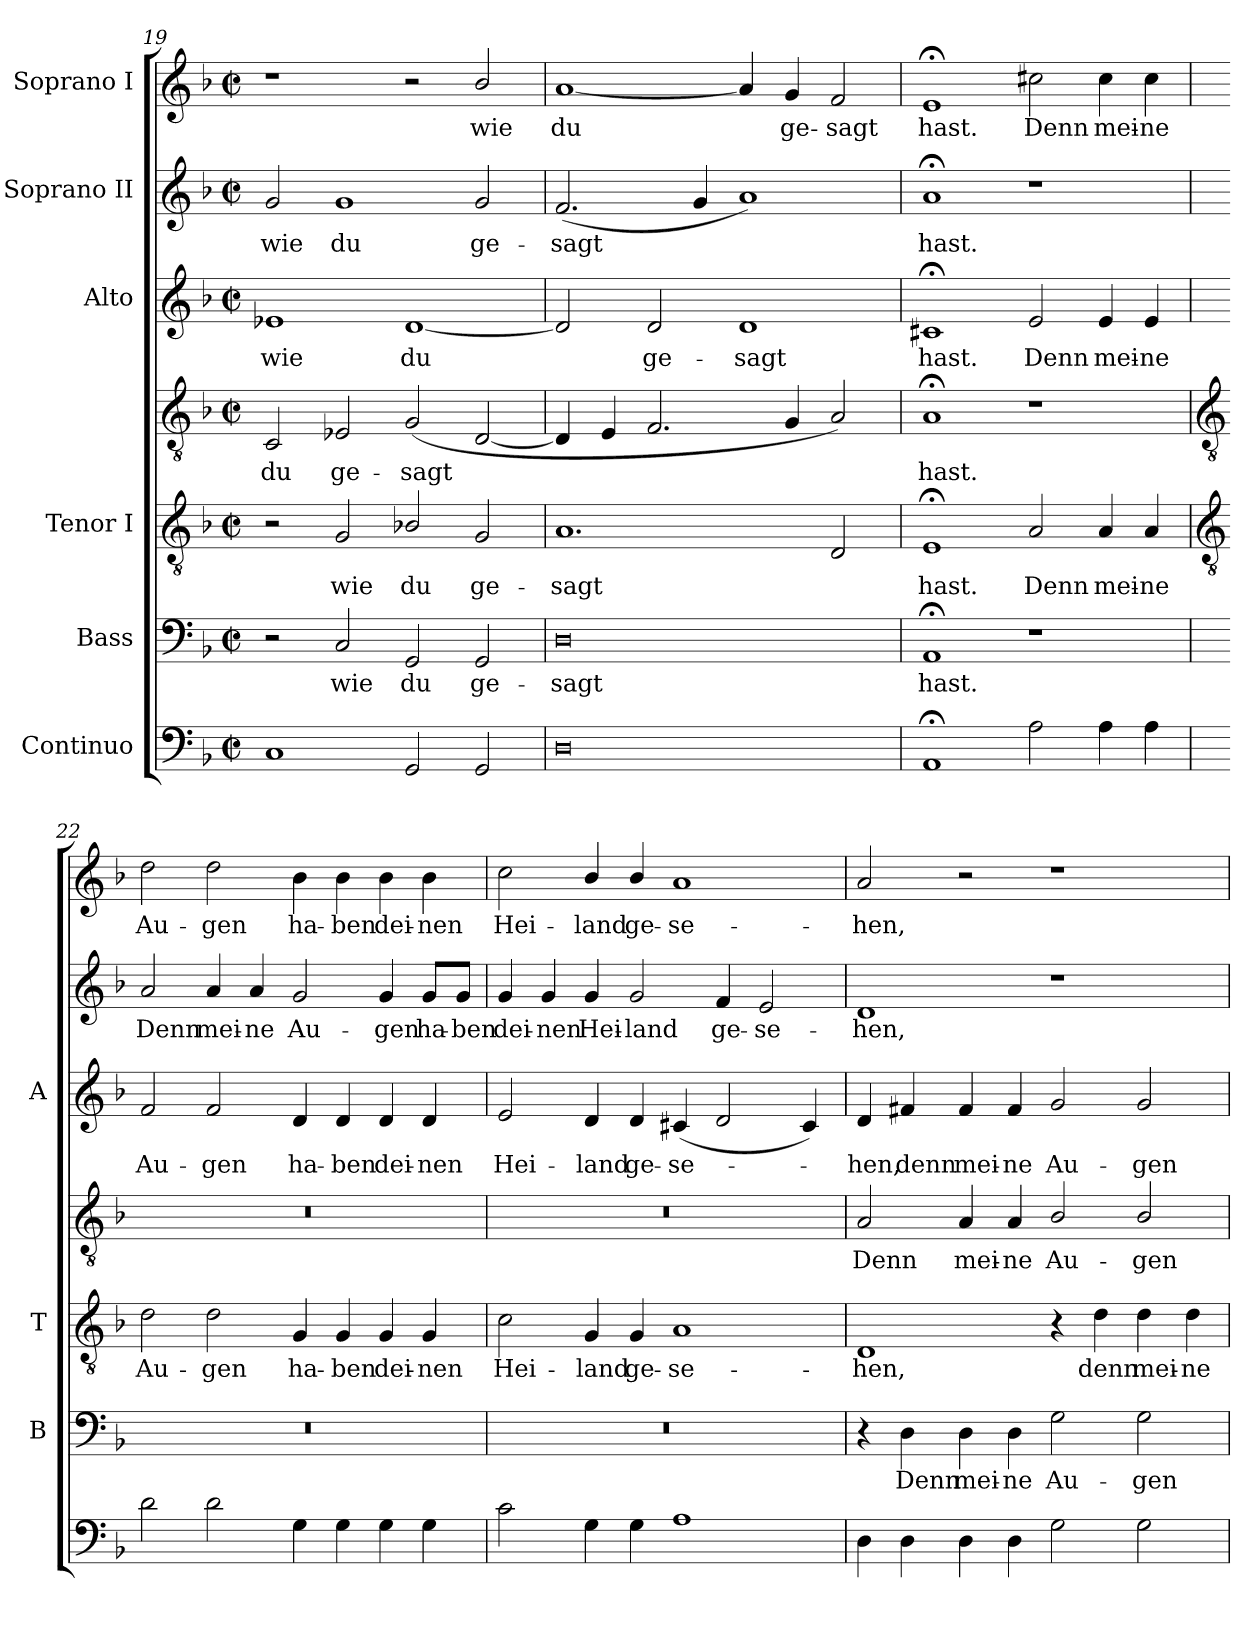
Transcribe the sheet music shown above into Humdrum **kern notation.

**kern	**kern	**text	**kern	**text	**kern	**text	**kern	**text	**kern	**text	**kern	**text
*part6	*part5	*part5	*part4	*part4	*part4	*part4	*part3	*part3	*part2	*part2	*part1	*part1
*staff7	*staff6	*staff6	*staff5	*staff5	*staff4	*staff4	*staff3	*staff3	*staff2	*staff2	*staff1	*staff1
*I"Continuo	*I"Bass	*	*I"Tenor I	*	*	*	*I"Alto	*	*I"Soprano II	*	*I"Soprano I	*
*	*I'B	*	*I'T	*	*	*	*I'A	*	*	*	*	*
*clefF4	*clefF4	*	*clefGv2	*	*clefGv2	*	*clefG2	*	*clefG2	*	*clefG2	*
*k[b-]	*k[b-]	*	*k[b-]	*	*k[b-]	*	*k[b-]	*	*k[b-]	*	*k[b-]	*
*F:	*F:	*	*F:	*	*F:	*	*F:	*	*F:	*	*F:	*
*M4/2	*M4/2	*	*M4/2	*	*M4/2	*	*M4/2	*	*M4/2	*	*M4/2	*
*met(c|)	*met(c|)	*	*met(c|)	*	*met(c|)	*	*met(c|)	*	*met(c|)	*	*met(c|)	*
=19	=19	=19	=19	=19	=19	=19	=19	=19	=19	=19	=19	=19
!	!	!	!	!	!	!LO:LY:b	!	!LO:LY:b	!	!LO:LY:b	!	!
1C	2r	.	2r	.	2C	du	1e-X	wie	2g	wie	1r	.
!	!	!LO:LY:b	!	!LO:LY:b	!	!LO:LY:b	!	!	!	!LO:LY:b	!	!
.	2C	wie	2G	wie	2E-X	ge-	.	.	1g	du	.	.
!	!	!LO:LY:b	!	!LO:LY:b	!	!LO:LY:b	!	!LO:LY:b	!	!	!	!
2GG	2GG	du	2B-X/	du	(<2G	-sagt	[1d	du	.	.	2r	.
!	!	!LO:LY:b	!	!LO:LY:b	!	!	!	!	!	!LO:LY:b	!	!LO:LY:b
2GG	2GG	ge-	2G	ge-	[2D	.	.	.	2g	ge-	2b-/	wie
=20	=20	=20	=20	=20	=20	=20	=20	=20	=20	=20	=20	=20
!	!	!LO:LY:b	!	!LO:LY:b	!	!	!	!	!	!LO:LY:b	!	!LO:LY:b
0D	0D	-sagt	1.A	-sagt	4D]	.	2d]	.	(<2.f	-sagt	[1a	du
.	.	.	.	.	4E	.	.	.	.	.	.	.
!	!	!	!	!	!	!	!	!LO:LY:b	!	!	!	!
.	.	.	.	.	2.F	.	2d	ge-	.	.	.	.
.	.	.	.	.	.	.	.	.	4g	.	.	.
!	!	!	!	!	!	!	!	!LO:LY:b	!	!	!	!
.	.	.	.	.	.	.	1d	-sagt	1a)	.	4a]	.
!	!	!	!	!	!	!	!	!	!	!	!	!LO:LY:b
.	.	.	.	.	4G	.	.	.	.	.	4g	ge-
!	!	!	!	!	!	!	!	!	!	!	!	!LO:LY:b
.	.	.	2D	.	2A)	.	.	.	.	.	2f	-sagt
=21	=21	=21	=21	=21	=21	=21	=21	=21	=21	=21	=21	=21
!	!	!LO:LY:b	!	!LO:LY:b	!	!LO:LY:b	!	!LO:LY:b	!	!LO:LY:b	!	!LO:LY:b
1AA;<	1AA;<	hast.	1E;<	hast.	1A;<	hast.	1c#X;<	hast.	1a;<	hast.	1e;<	hast.
!	!	!	!	!LO:LY:b	!	!	!	!LO:LY:b	!	!	!	!LO:LY:b
2A	1r	.	2A	Denn	1r	.	2e	Denn	1r	.	2cc#X	Denn
!	!	!	!	!LO:LY:b	!	!	!	!LO:LY:b	!	!	!	!LO:LY:b
4A	.	.	4A	mei-	.	.	4e	mei-	.	.	4cc#	mei-
!	!	!	!	!LO:LY:b	!	!	!	!LO:LY:b	!	!	!	!LO:LY:b
4A	.	.	4A	-ne	.	.	4e	-ne	.	.	4cc#	-ne
!!LO:LB:g=z
=22	=22	=22	=22	=22	=22	=22	=22	=22	=22	=22	=22	=22
*	*	*	*clefGv2	*	*clefGv2	*	*	*	*	*	*	*
!	!	!	!	!LO:LY:b	!	!	!	!LO:LY:b	!	!LO:LY:b	!	!LO:LY:b
2d	0r	.	2d	Au-	0r	.	2f	Au-	2a	Denn	2dd	Au-
!	!	!	!	!LO:LY:b	!	!	!	!LO:LY:b	!	!LO:LY:b	!	!LO:LY:b
2d	.	.	2d	-gen	.	.	2f	-gen	4a	mei-	2dd	-gen
!	!	!	!	!	!	!	!	!	!	!LO:LY:b	!	!
.	.	.	.	.	.	.	.	.	4a	-ne	.	.
!	!	!	!	!LO:LY:b	!	!	!	!LO:LY:b	!	!LO:LY:b	!	!LO:LY:b
4G	.	.	4G	ha-	.	.	4d	ha-	2g	Au-	4b-	ha-
!	!	!	!	!LO:LY:b	!	!	!	!LO:LY:b	!	!	!	!LO:LY:b
4G	.	.	4G	-ben	.	.	4d	-ben	.	.	4b-	-ben
!	!	!	!	!LO:LY:b	!	!	!	!LO:LY:b	!	!LO:LY:b	!	!LO:LY:b
4G	.	.	4G	dei-	.	.	4d	dei-	4g	-gen	4b-	dei-
!	!	!	!	!LO:LY:b	!	!	!	!LO:LY:b	!	!LO:LY:b	!	!LO:LY:b
4G	.	.	4G	-nen	.	.	4d	-nen	8g/L	ha-	4b-	-nen
!	!	!	!	!	!	!	!	!	!	!LO:LY:b	!	!
.	.	.	.	.	.	.	.	.	8g/J	-ben	.	.
=23	=23	=23	=23	=23	=23	=23	=23	=23	=23	=23	=23	=23
!	!	!	!	!LO:LY:b	!	!	!	!LO:LY:b	!	!LO:LY:b	!	!LO:LY:b
2c	0r	.	2c	Hei-	0r	.	2e	Hei-	4g	dei-	2cc	Hei-
!	!	!	!	!	!	!	!	!	!	!LO:LY:b	!	!
.	.	.	.	.	.	.	.	.	4g	-nen	.	.
!	!	!	!	!LO:LY:b	!	!	!	!LO:LY:b	!	!LO:LY:b	!	!LO:LY:b
4G	.	.	4G	-land	.	.	4d	-land	4g	Hei-	4b-/	-land
!	!	!	!	!LO:LY:b	!	!	!	!LO:LY:b	!	!LO:LY:b	!	!LO:LY:b
4G	.	.	4G	ge-	.	.	4d	ge-	2g	-land	4b-/	ge-
!	!	!	!	!LO:LY:b	!	!	!	!LO:LY:b	!	!	!	!LO:LY:b
1A	.	.	1A	-se-	.	.	(<4c#X	-se-	.	.	1a	-se-
!	!	!	!	!	!	!	!	!	!	!LO:LY:b	!	!
.	.	.	.	.	.	.	2d	.	4f	ge-	.	.
!	!	!	!	!	!	!	!	!	!	!LO:LY:b	!	!
.	.	.	.	.	.	.	.	.	2e	-se-	.	.
.	.	.	.	.	.	.	4c#)	.	.	.	.	.
=24	=24	=24	=24	=24	=24	=24	=24	=24	=24	=24	=24	=24
!	!	!	!	!LO:LY:b	!	!LO:LY:b	!	!LO:LY:b	!	!LO:LY:b	!	!LO:LY:b
4D	4r	.	1D	hen,	2A	-Denn	4d	hen,	1d	-hen,	2a	-hen,
!	!	!LO:LY:b	!	!	!	!	!	!LO:LY:b	!	!	!	!
4D	4D	Denn	.	.	.	.	4f#X	denn	.	.	.	.
!	!	!LO:LY:b	!	!	!	!LO:LY:b	!	!LO:LY:b	!	!	!	!
4D	4D	mei-	.	.	4A	mei-	4f#	mei-	.	.	2r	.
!	!	!LO:LY:b	!	!	!	!LO:LY:b	!	!LO:LY:b	!	!	!	!
4D	4D	-ne	.	.	4A	-ne	4f#	-ne	.	.	.	.
!	!	!LO:LY:b	!	!	!	!LO:LY:b	!	!LO:LY:b	!	!	!	!
2G	2G	Au-	4r	.	2B-/	Au-	2g	Au-	1r	.	1r	.
!	!	!	!	!LO:LY:b	!	!	!	!	!	!	!	!
.	.	.	4d	denn	.	.	.	.	.	.	.	.
!	!	!LO:LY:b	!	!LO:LY:b	!	!LO:LY:b	!	!LO:LY:b	!	!	!	!
2G	2G	-gen	4d	mei-	2B-/	-gen	2g	-gen	.	.	.	.
!	!	!	!	!LO:LY:b	!	!	!	!	!	!	!	!
.	.	.	4d	-ne	.	.	.	.	.	.	.	.
=	=	=	=	=	=	=	=	=	=	=	=	=
*-	*-	*-	*-	*-	*-	*-	*-	*-	*-	*-	*-	*-
